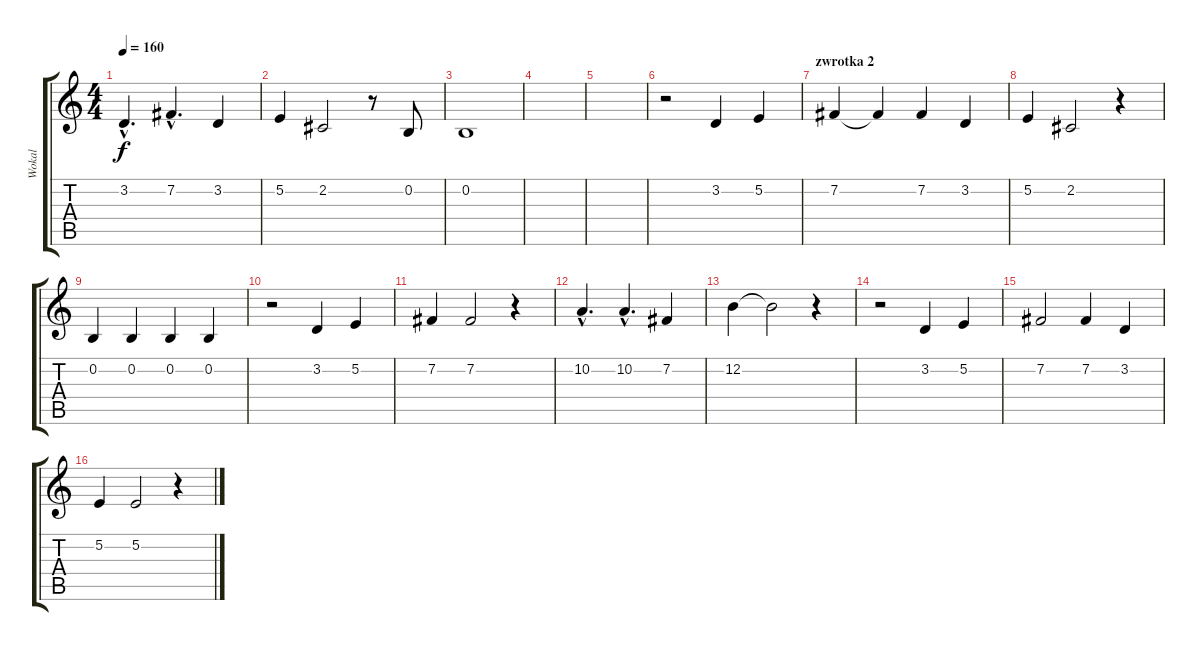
\track ("Wokal" "Wokal") {instrument voiceoohs}
\staff {score tabs}
\tuning (E4 B3 G3 D3 A2 E2) {hide}
\ts (4 4)
\tempo 160
\clef g2
\ks c
3.2{hac}.4{d dy f} 7.2{hac}.4{d} 3.2.4 |
5.2.4 2.2.2 r.8 0.2.8 |
0.2.1 |
|
|
r.2 3.2.4 5.2.4 |
\section ("" "zwrotka 2")
7.2.4 7.2{t}.4 7.2.4 3.2.4 |
5.2.4 2.2.2 r.4 |
0.2.4 0.2.4 0.2.4 0.2.4 |
r.2 3.2.4 5.2.4 |
7.2.4 7.2.2 r.4 |
10.2{hac}.4{d} 10.2{hac}.4{d} 7.2.4 |
12.2.4 12.2{t}.2 r.4 |
r.2 3.2.4 5.2.4 |
7.2.2 7.2.4 3.2.4 |
5.2.4 5.2.2 r.4
